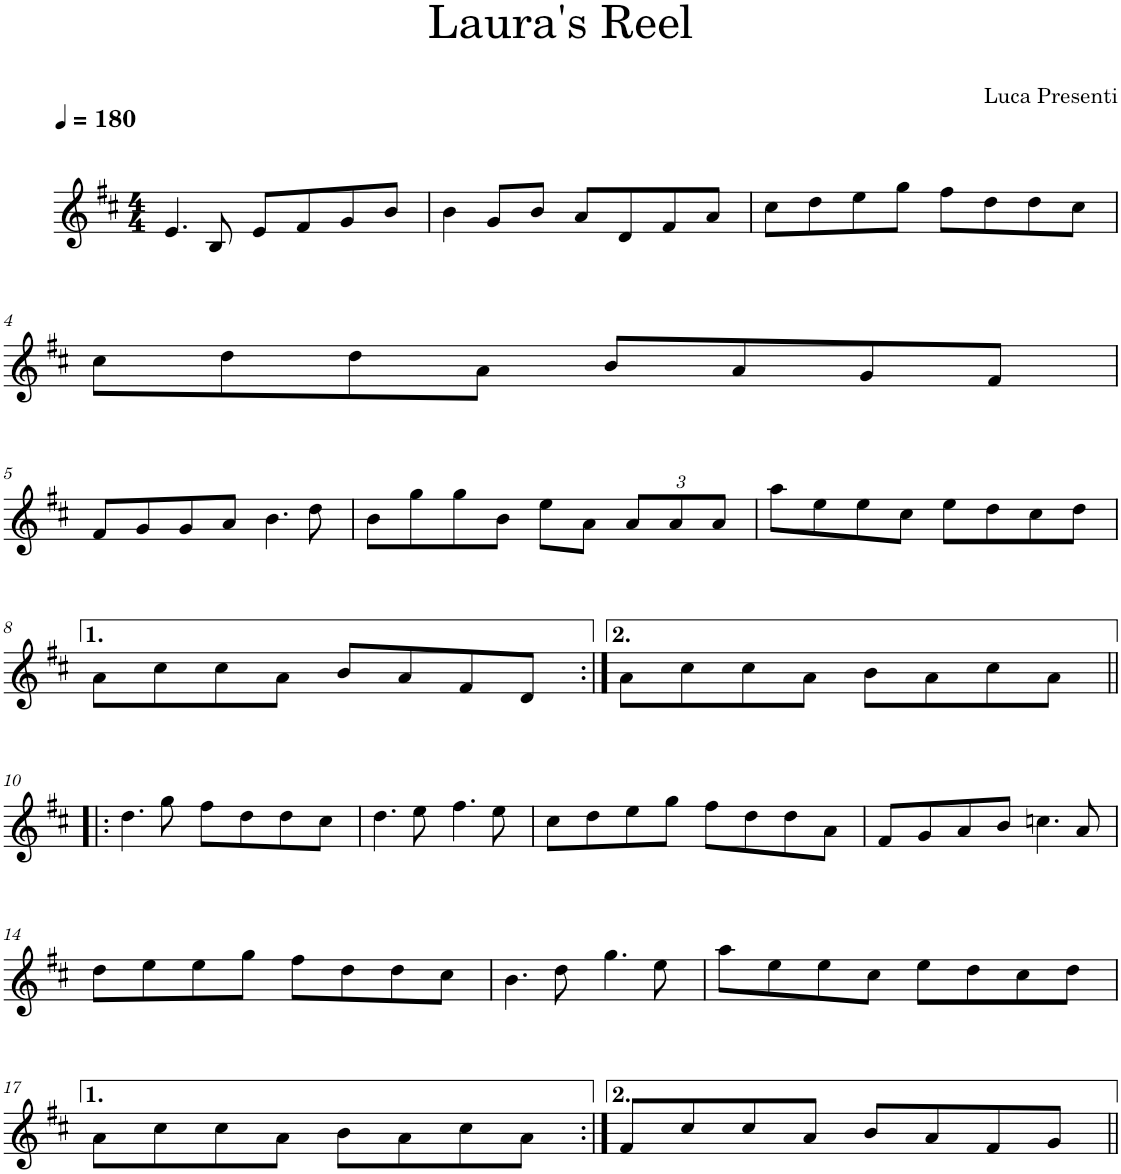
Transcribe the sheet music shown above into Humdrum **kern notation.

**kern
*part1
*staff1
*I"Piano
*I'Pno.
*clefG2
*k[f#c#]
*M4/4
*MM180
=1
4.e/
8B/
8e/L
8f#/
8g/
8b/J
=2
4b\
8g/L
8b/J
8a/L
8d/
8f#/
8a/J
=3
8cc#\L
8dd\
8ee\
8gg\J
8ff#\L
8dd\
8dd\
8cc#\J
!!LO:LB:g=z
=4
8cc#\L
8dd\
8dd\
8a\J
8b/L
8a/
8g/
8f#/J
!!LO:LB:g=z
=5
8f#/L
8g/
8g/
8a/J
4.b\
8dd\
=6
8b\L
8gg\
8gg\
8b\J
8ee\L
8a\J
*Xbrackettup
12a/L
12a/
12a/J
=7
8aa\L
8ee\
8ee\
8cc#\J
8ee\L
8dd\
8cc#\
8dd\J
!!LO:LB:g=z
=8
8a\L
8cc#\
8cc#\
8a\J
8b/L
8a/
8f#/
8d/J
=9:|!
8a\L
8cc#\
8cc#\
8a\J
8b\L
8a\
8cc#\
8a\J
!!LO:LB:g=z
=10!|:
4.dd\
8gg\
8ff#\L
8dd\
8dd\
8cc#\J
=11
4.dd\
8ee\
4.ff#\
8ee\
=12
8cc#\L
8dd\
8ee\
8gg\J
8ff#\L
8dd\
8dd\
8a\J
=13
8f#/L
8g/
8a/
8b/J
4.ccn\
8a/
!!LO:LB:g=z
=14
8dd\L
8ee\
8ee\
8gg\J
8ff#\L
8dd\
8dd\
8cc#\J
=15
4.b\
8dd\
4.gg\
8ee\
=16
8aa\L
8ee\
8ee\
8cc#\J
8ee\L
8dd\
8cc#\
8dd\J
!!LO:LB:g=z
=17
8a\L
8cc#\
8cc#\
8a\J
8b\L
8a\
8cc#\
8a\J
=18:|!
8f#/L
8cc#/
8cc#/
8a/J
8b/L
8a/
8f#/
8g/J
=||
*-
